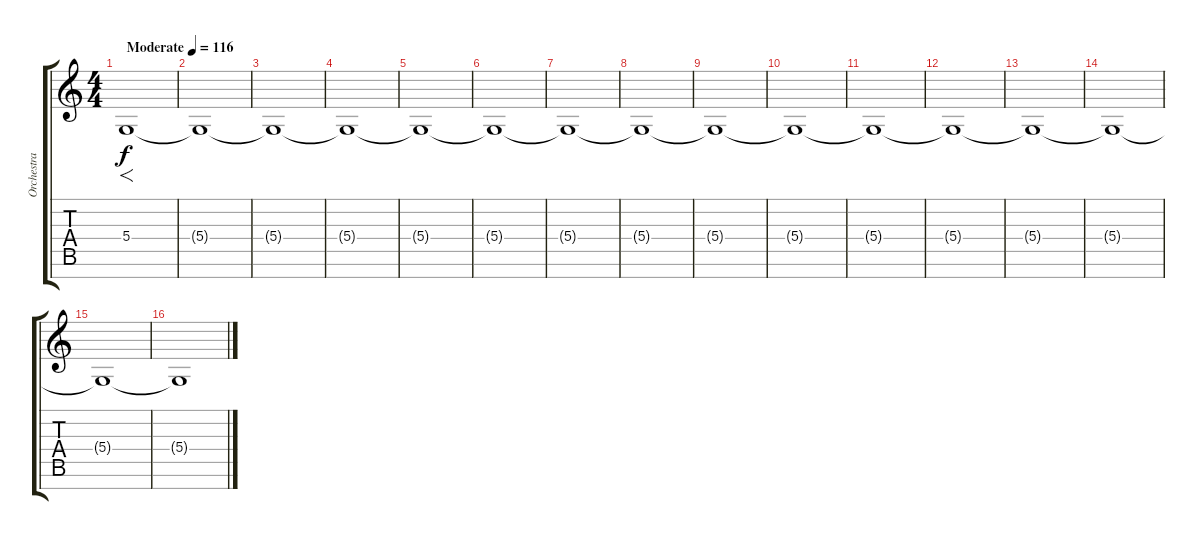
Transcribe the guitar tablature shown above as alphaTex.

\track ("Orchestra" "Orchestra") {instrument tremolostrings}
\staff {score tabs}
\tuning (E4 B3 G3 D3 A2 E2 B1) {hide}
\ts (4 4)
\tempo (116 "Moderate")
\clef g2
\ks c
5.4.1{f dy f instrument tremolostrings} |
5.4{t}.1 |
5.4{t}.1 |
5.4{t}.1 |
5.4{t}.1 |
5.4{t}.1 |
5.4{t}.1 |
5.4{t}.1 |
5.4{t}.1 |
5.4{t}.1 |
5.4{t}.1 |
5.4{t}.1 |
5.4{t}.1 |
5.4{t}.1 |
5.4{t}.1 |
5.4{t}.1
